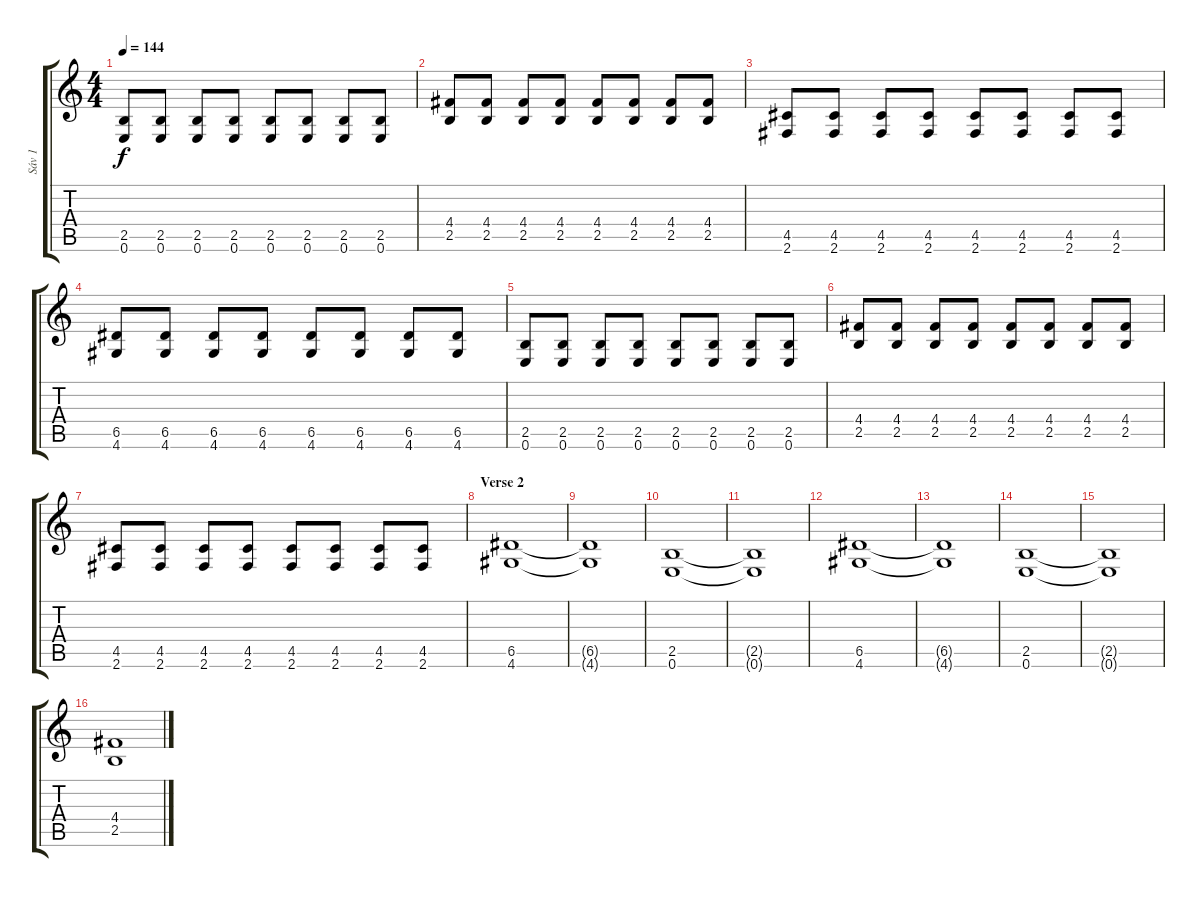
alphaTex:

\track ("Sáv 1" "Sáv 1") {instrument distortionguitar}
\staff {score tabs}
\tuning (E4 B3 G3 D3 A2 E2) {hide}
\ts (4 4)
\tempo 144
\clef g2
\ks c
(2.5 0.6).8{dy f} (2.5 0.6).8 (2.5 0.6).8 (2.5 0.6).8 (2.5 0.6).8 (2.5 0.6).8 (2.5 0.6).8 (2.5 0.6).8 |
(4.4 2.5).8 (4.4 2.5).8 (4.4 2.5).8 (4.4 2.5).8 (4.4 2.5).8 (4.4 2.5).8 (4.4 2.5).8 (4.4 2.5).8 |
(4.5 2.6).8 (4.5 2.6).8 (4.5 2.6).8 (4.5 2.6).8 (4.5 2.6).8 (4.5 2.6).8 (4.5 2.6).8 (4.5 2.6).8 |
(6.5 4.6).8 (6.5 4.6).8 (6.5 4.6).8 (6.5 4.6).8 (6.5 4.6).8 (6.5 4.6).8 (6.5 4.6).8 (6.5 4.6).8 |
(2.5 0.6).8 (2.5 0.6).8 (2.5 0.6).8 (2.5 0.6).8 (2.5 0.6).8 (2.5 0.6).8 (2.5 0.6).8 (2.5 0.6).8 |
(4.4 2.5).8 (4.4 2.5).8 (4.4 2.5).8 (4.4 2.5).8 (4.4 2.5).8 (4.4 2.5).8 (4.4 2.5).8 (4.4 2.5).8 |
(4.5 2.6).8 (4.5 2.6).8 (4.5 2.6).8 (4.5 2.6).8 (4.5 2.6).8 (4.5 2.6).8 (4.5 2.6).8 (4.5 2.6).8 |
\section ("" "Verse 2")
(6.5 4.6).1 |
(6.5{t} 4.6{t}).1 |
(2.5 0.6).1 |
(2.5{t} 0.6{t}).1 |
(6.5 4.6).1 |
(6.5{t} 4.6{t}).1 |
(2.5 0.6).1 |
(2.5{t} 0.6{t}).1 |
(4.4 2.5).1
